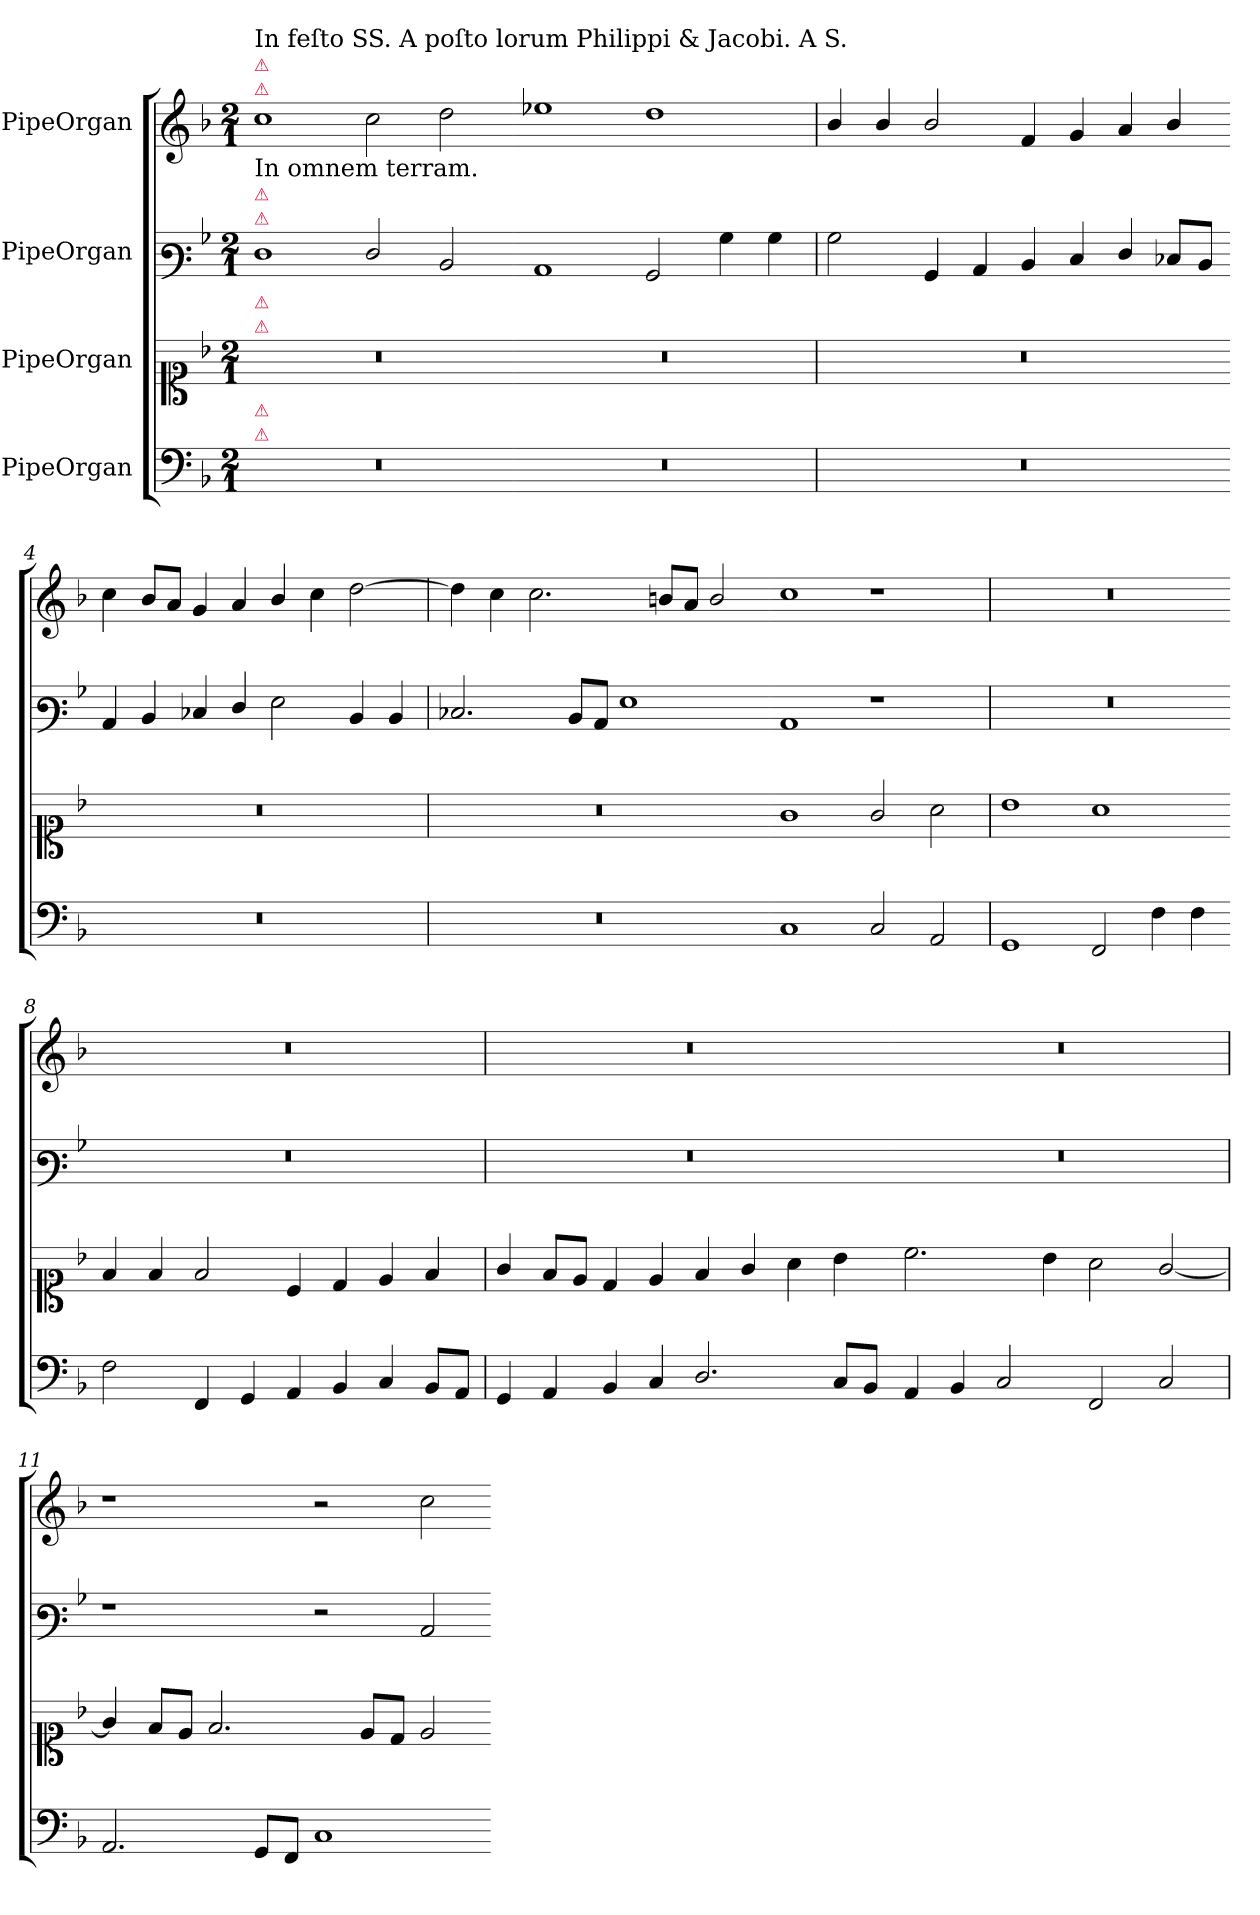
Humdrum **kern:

**kern	**kern	**kern	**kern
*part4	*part3	*part2	*part1
*staff4	*staff3	*staff2	*staff1
*I"PipeOrgan	*I"PipeOrgan	*I"PipeOrgan	*I"PipeOrgan
*clefF4	*clefC1	*clefF3	*clefG2
*k[b-]	*k[b-]	*k[b-]	*k[b-]
*F:	*F:	*F:	*F:
*M2/1	*M2/1	*M2/1	*M2/1
=1	=1	=1	=1
!	!	!	!LO:TX:a:color=crimson:t=⚠
!	!	!	!LO:TX:a:color=crimson:t=⚠
!	!	!	!LO:TX:a:t=In feſto SS. A poſto lorum Philippi & Jacobi. A S.
!	!	!LO:TX:a:color=crimson:t=⚠	!
!	!	!LO:TX:a:color=crimson:t=⚠	!
!	!	!LO:TX:a:t=In omnem terram.	!
!	!LO:TX:a:color=crimson:t=⚠	!	!
!	!LO:TX:a:color=crimson:t=⚠	!	!
!LO:TX:a:color=crimson:t=⚠	!	!	!
!LO:TX:a:color=crimson:t=⚠	!	!	!
0r	0r	1F	1cc
.	.	2F/	2cc\
.	.	2D/	2dd\
=2-	=2-	=2-	=2-
0r	0r	1C	1ee-X
.	.	2BB-/	1dd
.	.	4B-\	.
.	.	4B-\	.
=3	=3	=3	=3
0r	0r	2B-\	4b-/
.	.	.	4b-/
.	.	4BB-/	2b-/
.	.	4C/	.
.	.	4D/	4f/
.	.	4E/	4g/
.	.	4F/	4a/
.	.	8E-X/L	4b-/
.	.	8D/J	.
=4-	=4-	=4-	=4-
0r	0r	4C/	4cc\
.	.	4D/	8b-/L
.	.	.	8a/J
.	.	4E-X/	4g/
.	.	4F/	4a/
.	.	2G\	4b-/
.	.	.	4cc\
.	.	4D/	[2dd\
.	.	4D/	.
=5	=5	=5	=5
0r	0r	2.E-X/	4dd!\]
.	.	.	4cc\
.	.	.	2.cc\
.	.	8D/L	.
.	.	8C/J	.
.	.	1G	.
.	.	.	8bn/L
.	.	.	8a/J
.	.	.	2b/
=6-	=6-	=6-	=6-
1C	1g	1C	1cc
2C/	2g/	1r	1r
2AA/	2a\	.	.
=7	=7	=7	=7
1GG	1b-	0r	0r
2FF/	1a	.	.
4F\	.	.	.
4F\	.	.	.
=8-	=8-	=8-	=8-
2F\	4f/	0r	0r
.	4f/	.	.
4FF/	2f/	.	.
4GG/	.	.	.
4AA/	4c/	.	.
4BB-/	4d/	.	.
4C/	4e/	.	.
8BB-/L	4f/	.	.
8AA/J	.	.	.
=9	=9	=9	=9
4GG/	4g/	0r	0r
4AA/	8f/L	.	.
.	8e/J	.	.
4BB-/	4d/	.	.
4C/	4e/	.	.
2.D/	4f/	.	.
.	4g/	.	.
.	4a\	.	.
8C/L	4b-\	.	.
8BB-/J	.	.	.
=10-	=10-	=10-	=10-
4AA/	2.cc\	0r	0r
4BB-/	.	.	.
2C/	.	.	.
.	4b-\	.	.
2FF/	2a\	.	.
2C/	[2g/	.	.
=11	=11	=11	=11
2.AA/	4g!/]	1r	1r
.	8f/L	.	.
.	8e/J	.	.
.	2.f/	.	.
8GG/L	.	.	.
8FF/J	.	.	.
1C	.	2r	2r
.	8e/L	.	.
.	8d/J	.	.
.	2e/	2C/	2cc\
=-	=-	=-	=-
*-	*-	*-	*-
